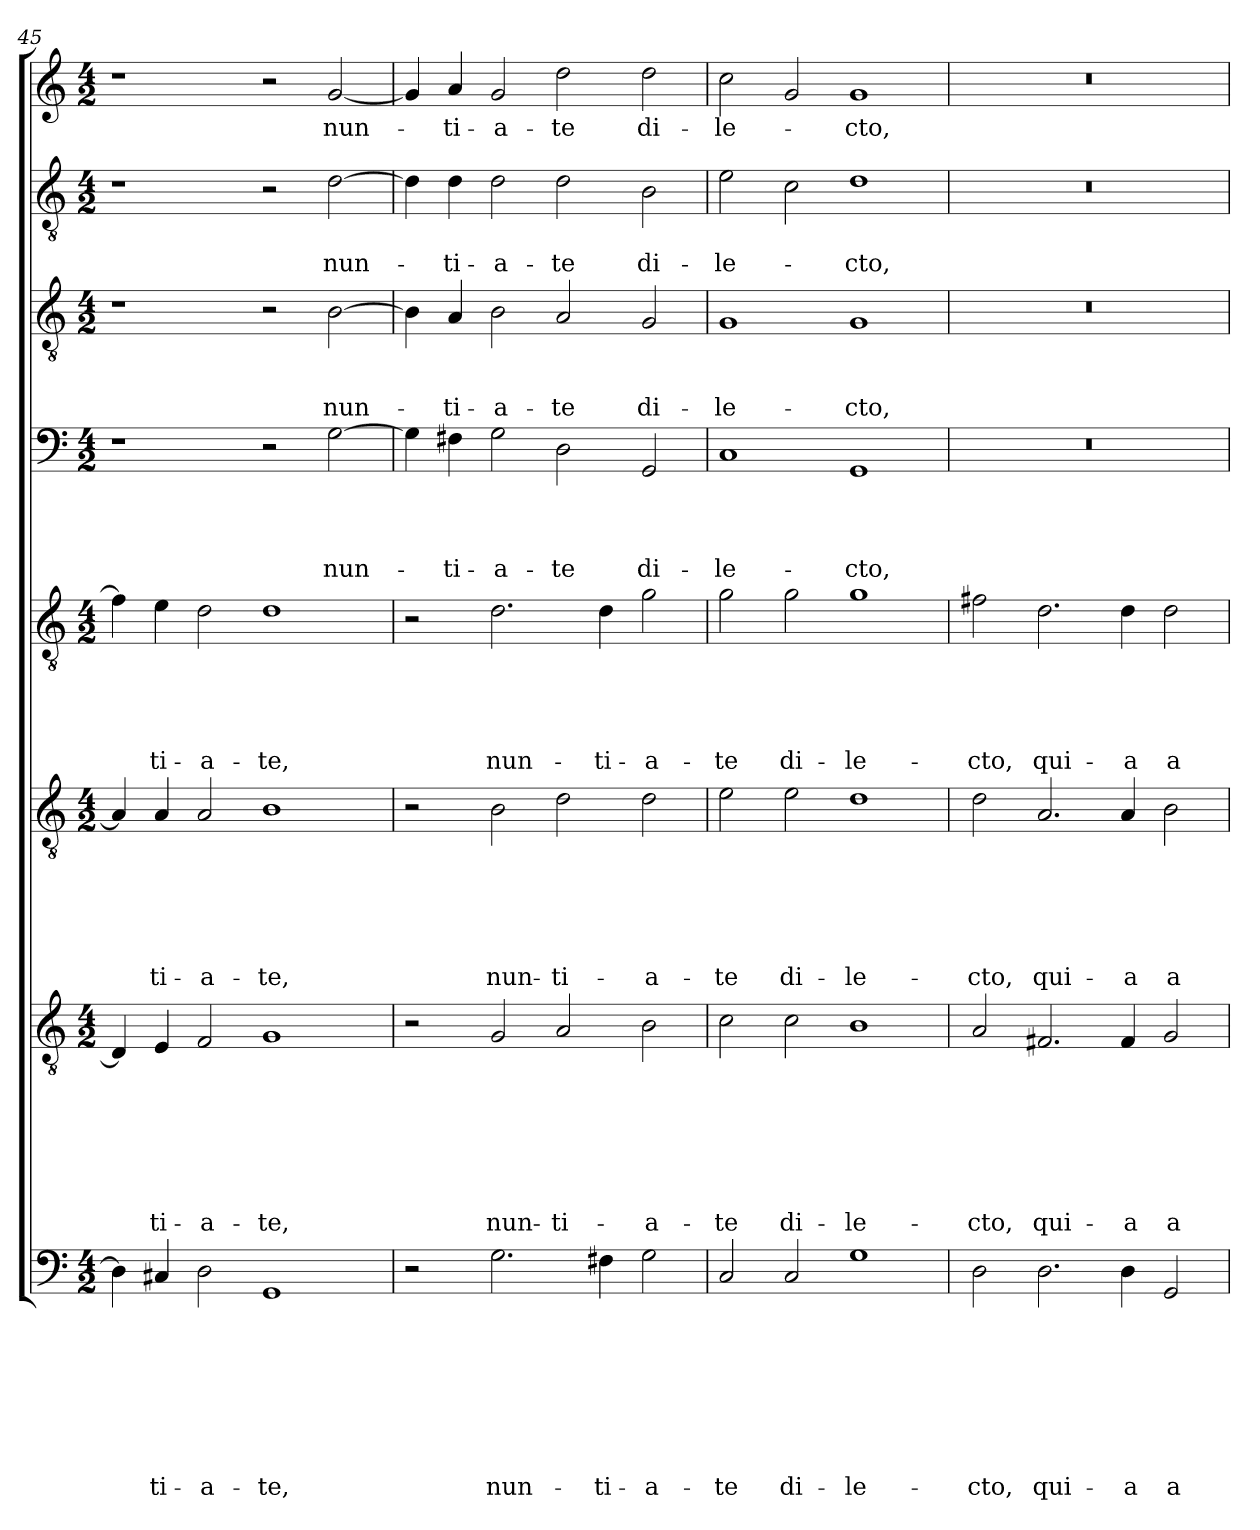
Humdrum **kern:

**kern	**text	**text	**text	**text	**text	**text	**text	**text	**kern	**text	**text	**text	**text	**text	**text	**text	**kern	**text	**text	**text	**text	**text	**text	**kern	**text	**text	**text	**text	**text	**kern	**text	**text	**text	**text	**kern	**text	**text	**text	**kern	**text	**text	**kern	**text
*part8	*part8	*part8	*part8	*part8	*part8	*part8	*part8	*part8	*part7	*part7	*part7	*part7	*part7	*part7	*part7	*part7	*part6	*part6	*part6	*part6	*part6	*part6	*part6	*part5	*part5	*part5	*part5	*part5	*part5	*part4	*part4	*part4	*part4	*part4	*part3	*part3	*part3	*part3	*part2	*part2	*part2	*part1	*part1
*staff8	*staff8	*staff8	*staff8	*staff8	*staff8	*staff8	*staff8	*staff8	*staff7	*staff7	*staff7	*staff7	*staff7	*staff7	*staff7	*staff7	*staff6	*staff6	*staff6	*staff6	*staff6	*staff6	*staff6	*staff5	*staff5	*staff5	*staff5	*staff5	*staff5	*staff4	*staff4	*staff4	*staff4	*staff4	*staff3	*staff3	*staff3	*staff3	*staff2	*staff2	*staff2	*staff1	*staff1
*clefF4	*	*	*	*	*	*	*	*	*clefGv2	*	*	*	*	*	*	*	*clefGv2	*	*	*	*	*	*	*clefGv2	*	*	*	*	*	*clefF4	*	*	*	*	*clefGv2	*	*	*	*clefGv2	*	*	*clefG2	*
*k[]	*	*	*	*	*	*	*	*	*k[]	*	*	*	*	*	*	*	*k[]	*	*	*	*	*	*	*k[]	*	*	*	*	*	*k[]	*	*	*	*	*k[]	*	*	*	*k[]	*	*	*k[]	*
*a:	*	*	*	*	*	*	*	*	*a:	*	*	*	*	*	*	*	*a:	*	*	*	*	*	*	*a:	*	*	*	*	*	*a:	*	*	*	*	*a:	*	*	*	*a:	*	*	*a:	*
*M4/2	*	*	*	*	*	*	*	*	*M4/2	*	*	*	*	*	*	*	*M4/2	*	*	*	*	*	*	*M4/2	*	*	*	*	*	*M4/2	*	*	*	*	*M4/2	*	*	*	*M4/2	*	*	*M4/2	*
=45	=45	=45	=45	=45	=45	=45	=45	=45	=45	=45	=45	=45	=45	=45	=45	=45	=45	=45	=45	=45	=45	=45	=45	=45	=45	=45	=45	=45	=45	=45	=45	=45	=45	=45	=45	=45	=45	=45	=45	=45	=45	=45	=45
4D\]	.	.	.	.	.	.	.	.	4D/]	.	.	.	.	.	.	.	4A/]	.	.	.	.	.	.	4f\]	.	.	.	.	.	1r	.	.	.	.	1r	.	.	.	1r	.	.	1r	.
!	!	!	!	!	!	!	!	!LO:LY:b	!	!	!	!	!	!	!	!LO:LY:b	!	!	!	!	!	!	!LO:LY:b	!	!	!	!	!	!LO:LY:b	!	!	!	!	!	!	!	!	!	!	!	!	!	!
4C#X/	.	.	.	.	.	.	.	-ti-	4E/	.	.	.	.	.	.	-ti-	4A/	.	.	.	.	.	-ti-	4e\	.	.	.	.	-ti-	.	.	.	.	.	.	.	.	.	.	.	.	.	.
!	!	!	!	!	!	!	!	!LO:LY:b	!	!	!	!	!	!	!	!LO:LY:b	!	!	!	!	!	!	!LO:LY:b	!	!	!	!	!	!LO:LY:b	!	!	!	!	!	!	!	!	!	!	!	!	!	!
2D\	.	.	.	.	.	.	.	-a-	2F/	.	.	.	.	.	.	-a-	2A/	.	.	.	.	.	-a-	2d\	.	.	.	.	-a-	.	.	.	.	.	.	.	.	.	.	.	.	.	.
!	!	!	!	!	!	!	!	!LO:LY:b	!	!	!	!	!	!	!	!LO:LY:b	!	!	!	!	!	!	!LO:LY:b	!	!	!	!	!	!LO:LY:b	!	!	!	!	!	!	!	!	!	!	!	!	!	!
1GG	.	.	.	.	.	.	.	-te,	1G	.	.	.	.	.	.	-te,	1B	.	.	.	.	.	-te,	1d	.	.	.	.	-te,	2r	.	.	.	.	2r	.	.	.	2r	.	.	2r	.
!	!	!	!	!	!	!	!	!	!	!	!	!	!	!	!	!	!	!	!	!	!	!	!	!	!	!	!	!	!	!	!	!	!	!LO:LY:b	!	!	!	!LO:LY:b	!	!	!LO:LY:b	!	!LO:LY:b
.	.	.	.	.	.	.	.	.	.	.	.	.	.	.	.	.	.	.	.	.	.	.	.	.	.	.	.	.	.	[2G\	.	.	.	nun-	[2B\	.	.	nun-	[2d\	.	nun-	[2g/	nun-
=46	=46	=46	=46	=46	=46	=46	=46	=46	=46	=46	=46	=46	=46	=46	=46	=46	=46	=46	=46	=46	=46	=46	=46	=46	=46	=46	=46	=46	=46	=46	=46	=46	=46	=46	=46	=46	=46	=46	=46	=46	=46	=46	=46
2r	.	.	.	.	.	.	.	.	2r	.	.	.	.	.	.	.	2r	.	.	.	.	.	.	2r	.	.	.	.	.	4G\]	.	.	.	.	4B\]	.	.	.	4d\]	.	.	4g/]	.
!	!	!	!	!	!	!	!	!	!	!	!	!	!	!	!	!	!	!	!	!	!	!	!	!	!	!	!	!	!	!	!	!	!	!LO:LY:b	!	!	!	!LO:LY:b	!	!	!LO:LY:b	!	!LO:LY:b
.	.	.	.	.	.	.	.	.	.	.	.	.	.	.	.	.	.	.	.	.	.	.	.	.	.	.	.	.	.	4F#X\	.	.	.	-ti-	4A/	.	.	-ti-	4d\	.	-ti-	4a/	-ti-
!	!	!	!	!	!	!	!	!LO:LY:b	!	!	!	!	!	!	!	!LO:LY:b	!	!	!	!	!	!	!LO:LY:b	!	!	!	!	!	!LO:LY:b	!	!	!	!	!LO:LY:b	!	!	!	!LO:LY:b	!	!	!LO:LY:b	!	!LO:LY:b
2.G\	.	.	.	.	.	.	.	nun-	2G/	.	.	.	.	.	.	nun-	2B\	.	.	.	.	.	nun-	2.d\	.	.	.	.	nun-	2G\	.	.	.	-a-	2B\	.	.	-a-	2d\	.	-a-	2g/	-a-
!	!	!	!	!	!	!	!	!	!	!	!	!	!	!	!	!LO:LY:b	!	!	!	!	!	!	!LO:LY:b	!	!	!	!	!	!	!	!	!	!	!LO:LY:b	!	!	!	!LO:LY:b	!	!	!LO:LY:b	!	!LO:LY:b
.	.	.	.	.	.	.	.	.	2A/	.	.	.	.	.	.	-ti-	2d\	.	.	.	.	.	-ti-	.	.	.	.	.	.	2D\	.	.	.	-te	2A/	.	.	-te	2d\	.	-te	2dd\	-te
!	!	!	!	!	!	!	!	!LO:LY:b	!	!	!	!	!	!	!	!	!	!	!	!	!	!	!	!	!	!	!	!	!LO:LY:b	!	!	!	!	!	!	!	!	!	!	!	!	!	!
4F#X\	.	.	.	.	.	.	.	-ti-	.	.	.	.	.	.	.	.	.	.	.	.	.	.	.	4d\	.	.	.	.	-ti-	.	.	.	.	.	.	.	.	.	.	.	.	.	.
!	!	!	!	!	!	!	!	!LO:LY:b	!	!	!	!	!	!	!	!LO:LY:b	!	!	!	!	!	!	!LO:LY:b	!	!	!	!	!	!LO:LY:b	!	!	!	!	!LO:LY:b	!	!	!	!LO:LY:b	!	!	!LO:LY:b	!	!LO:LY:b
2G\	.	.	.	.	.	.	.	-a-	2B\	.	.	.	.	.	.	-a-	2d\	.	.	.	.	.	-a-	2g\	.	.	.	.	-a-	2GG/	.	.	.	di-	2G/	.	.	di-	2B\	.	di-	2dd\	di-
!!LO:LB:g=z
=47	=47	=47	=47	=47	=47	=47	=47	=47	=47	=47	=47	=47	=47	=47	=47	=47	=47	=47	=47	=47	=47	=47	=47	=47	=47	=47	=47	=47	=47	=47	=47	=47	=47	=47	=47	=47	=47	=47	=47	=47	=47	=47	=47
!	!	!	!	!	!	!	!	!LO:LY:b	!	!	!	!	!	!	!	!LO:LY:b	!	!	!	!	!	!	!LO:LY:b	!	!	!	!	!	!LO:LY:b	!	!	!	!	!LO:LY:b	!	!	!	!LO:LY:b	!	!	!LO:LY:b	!	!LO:LY:b
2C/	.	.	.	.	.	.	.	-te	2c\	.	.	.	.	.	.	-te	2e\	.	.	.	.	.	-te	2g\	.	.	.	.	-te	1C	.	.	.	-le-	1G	.	.	-le-	2e\	.	-le-	2cc\	-le-
!	!	!	!	!	!	!	!	!LO:LY:b	!	!	!	!	!	!	!	!LO:LY:b	!	!	!	!	!	!	!LO:LY:b	!	!	!	!	!	!LO:LY:b	!	!	!	!	!	!	!	!	!	!	!	!	!	!
2C/	.	.	.	.	.	.	.	di-	2c\	.	.	.	.	.	.	di-	2e\	.	.	.	.	.	di-	2g\	.	.	.	.	di-	.	.	.	.	.	.	.	.	.	2c\	.	.	2g/	.
!	!	!	!	!	!	!	!	!LO:LY:b	!	!	!	!	!	!	!	!LO:LY:b	!	!	!	!	!	!	!LO:LY:b	!	!	!	!	!	!LO:LY:b	!	!	!	!	!LO:LY:b	!	!	!	!LO:LY:b	!	!	!LO:LY:b	!	!LO:LY:b
1G	.	.	.	.	.	.	.	-le-	1B	.	.	.	.	.	.	-le-	1d	.	.	.	.	.	-le-	1g	.	.	.	.	-le-	1GG	.	.	.	-cto,	1G	.	.	-cto,	1d	.	-cto,	1g	-cto,
=48	=48	=48	=48	=48	=48	=48	=48	=48	=48	=48	=48	=48	=48	=48	=48	=48	=48	=48	=48	=48	=48	=48	=48	=48	=48	=48	=48	=48	=48	=48	=48	=48	=48	=48	=48	=48	=48	=48	=48	=48	=48	=48	=48
!	!	!	!	!	!	!	!	!LO:LY:b	!	!	!	!	!	!	!	!LO:LY:b	!	!	!	!	!	!	!LO:LY:b	!	!	!	!	!	!LO:LY:b	!	!	!	!	!	!	!	!	!	!	!	!	!	!
2D\	.	.	.	.	.	.	.	-cto,	2A/	.	.	.	.	.	.	-cto,	2d\	.	.	.	.	.	-cto,	2f#X\	.	.	.	.	-cto,	0r	.	.	.	.	0r	.	.	.	0r	.	.	0r	.
!	!	!	!	!	!	!	!	!LO:LY:b	!	!	!	!	!	!	!	!LO:LY:b	!	!	!	!	!	!	!LO:LY:b	!	!	!	!	!	!LO:LY:b	!	!	!	!	!	!	!	!	!	!	!	!	!	!
2.D\	.	.	.	.	.	.	.	qui-	2.F#X/	.	.	.	.	.	.	qui-	2.A/	.	.	.	.	.	qui-	2.d\	.	.	.	.	qui-	.	.	.	.	.	.	.	.	.	.	.	.	.	.
!	!	!	!	!	!	!	!	!LO:LY:b	!	!	!	!	!	!	!	!LO:LY:b	!	!	!	!	!	!	!LO:LY:b	!	!	!	!	!	!LO:LY:b	!	!	!	!	!	!	!	!	!	!	!	!	!	!
4D\	.	.	.	.	.	.	.	-a	4F#/	.	.	.	.	.	.	-a	4A/	.	.	.	.	.	-a	4d\	.	.	.	.	-a	.	.	.	.	.	.	.	.	.	.	.	.	.	.
!	!	!	!	!	!	!	!	!LO:LY:b	!	!	!	!	!	!	!	!LO:LY:b	!	!	!	!	!	!	!LO:LY:b	!	!	!	!	!	!LO:LY:b	!	!	!	!	!	!	!	!	!	!	!	!	!	!
2GG/	.	.	.	.	.	.	.	a-	2G/	.	.	.	.	.	.	a-	2B\	.	.	.	.	.	a-	2d\	.	.	.	.	a-	.	.	.	.	.	.	.	.	.	.	.	.	.	.
=	=	=	=	=	=	=	=	=	=	=	=	=	=	=	=	=	=	=	=	=	=	=	=	=	=	=	=	=	=	=	=	=	=	=	=	=	=	=	=	=	=	=	=
*-	*-	*-	*-	*-	*-	*-	*-	*-	*-	*-	*-	*-	*-	*-	*-	*-	*-	*-	*-	*-	*-	*-	*-	*-	*-	*-	*-	*-	*-	*-	*-	*-	*-	*-	*-	*-	*-	*-	*-	*-	*-	*-	*-
